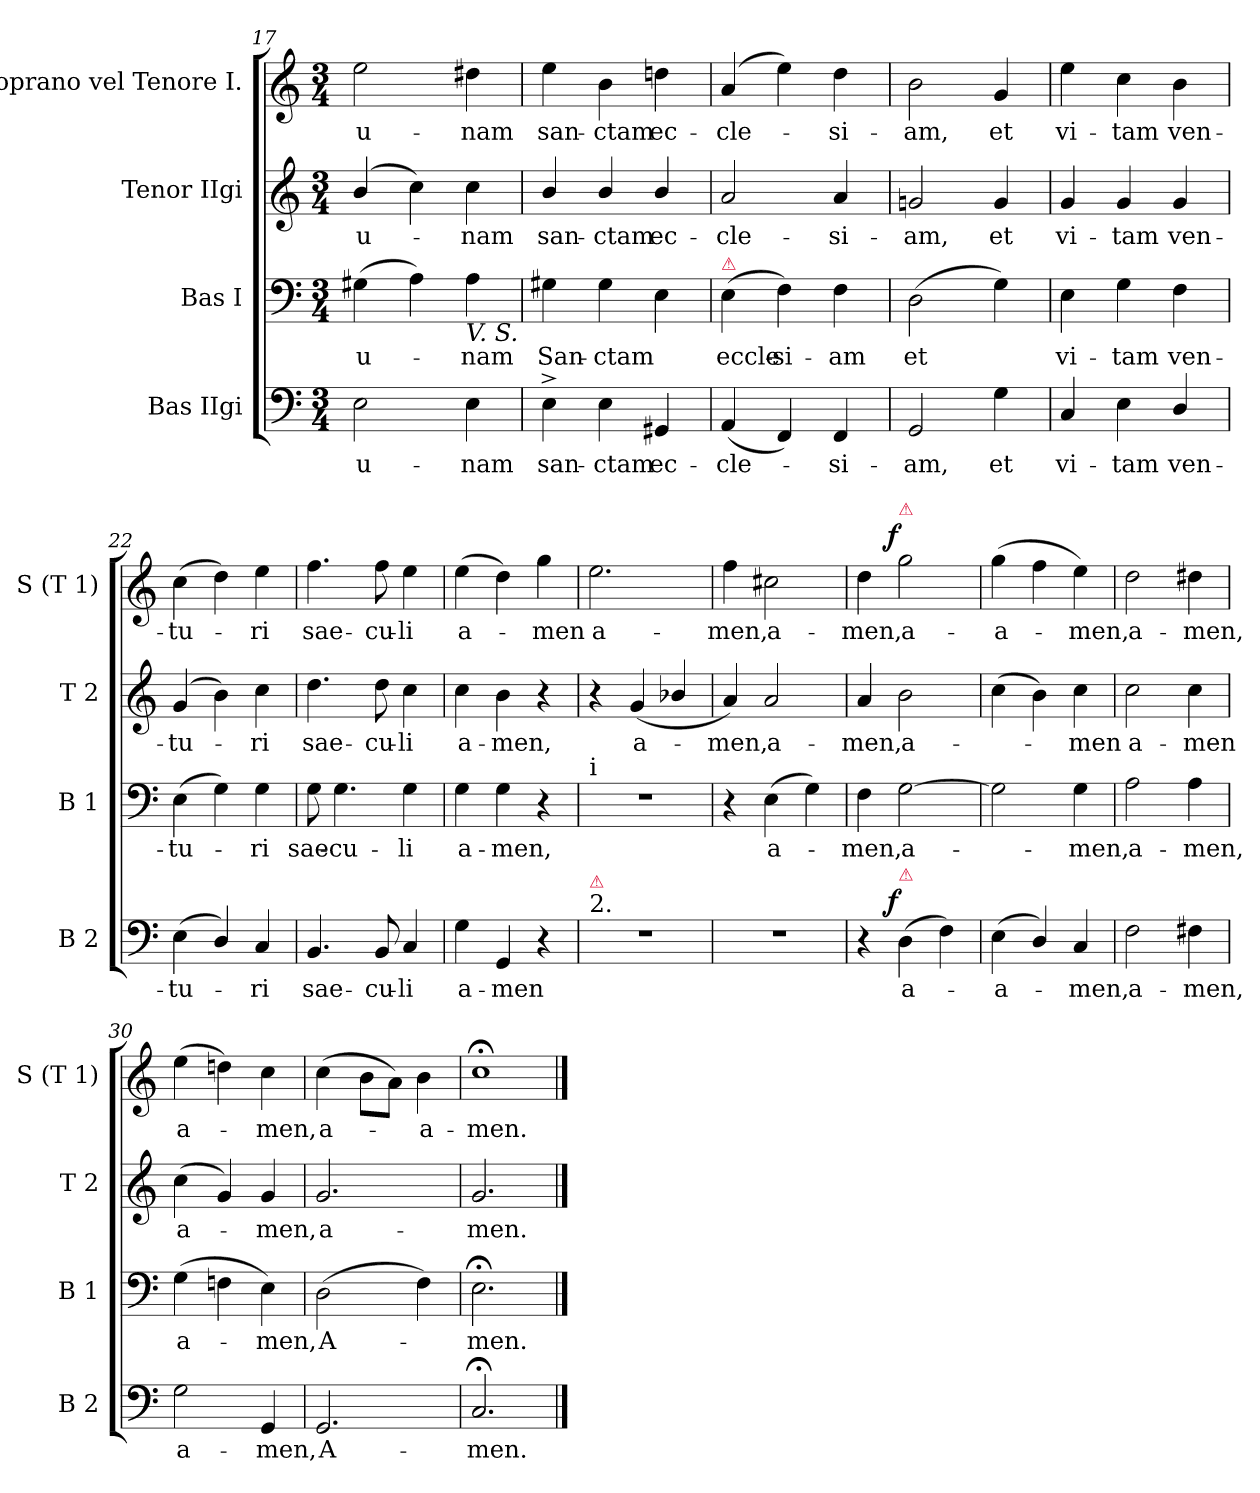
**kern	**text	**dynam	**kern	**text	**kern	**text	**kern	**text	**dynam
*part4	*part4	*part4	*part3	*part3	*part2	*part2	*part1	*part1	*part1
*staff4	*staff4	*staff4	*staff3	*staff3	*staff2	*staff2	*staff1	*staff1	*staff1
*I"Bas IIgi	*	*	*I"Bas I	*	*I"Tenor IIgi	*	*I"Soprano vel Tenore I.	*	*
*I'B 2	*	*	*I'B 1	*	*I'T 2	*	*I'S (T 1)	*	*
*clefF4	*	*	*clefF4	*	*clefG2	*	*clefG2	*	*
*k[]	*	*	*k[]	*	*k[]	*	*k[]	*	*
*C:	*	*	*C:	*	*C:	*	*C:	*	*
*M3/4	*	*	*M3/4	*	*M3/4	*	*M3/4	*	*
=17	=17	=17	=17	=17	=17	=17	=17	=17	=17
2E\	u-	.	(>4G#X\	u-	(>4b/	u-	2ee\	u-	.
.	.	.	4A\)	.	4cc\)	.	.	.	.
!	!	!	!LO:TX:b:i:t=V. S.	!	!	!	!	!	!
4E\	-nam	.	4A\	-nam	4cc\	-nam	4dd#X\	-nam	.
=18	=18	=18	=18	=18	=18	=18	=18	=18	=18
4E^>\	san-	.	4G#X\	San-	4b/	san-	4ee\	san-	.
4E\	-ctam	.	4G#\	-ctam	4b/	-ctam	4b\	-ctam	.
4GG#X/	ec-	.	4E\	.	4b/	ec-	4ddn\	ec-	.
=19	=19	=19	=19	=19	=19	=19	=19	=19	=19
!	!	!	!LO:TX:a:color=crimson:t=⚠	!	!	!	!	!	!
(<4AA/	-cle-	.	(>4E\	eccle-	2a/	-cle-	(>4a/	-cle-	.
4FF/)	.	.	4F\)	-si-	.	.	4ee\)	.	.
4FF/	-si-	.	4F\	-am	4a/	-si-	4dd\	-si-	.
=20	=20	=20	=20	=20	=20	=20	=20	=20	=20
2GG/	-am,	.	(>2D\	et	2gn/	-am,	2b\	-am,	.
4G\	et	.	4G\)	.	4g/	et	4g/	et	.
=21	=21	=21	=21	=21	=21	=21	=21	=21	=21
4C/	vi-	.	4E\	vi-	4g/	vi-	4ee\	vi-	.
4E\	-tam	.	4G\	-tam	4g/	-tam	4cc\	-tam	.
4D/	ven-	.	4F\	ven-	4g/	ven-	4b\	ven-	.
=22	=22	=22	=22	=22	=22	=22	=22	=22	=22
(>4E\	-tu-	.	(>4E\	-tu-	(>4g/	-tu-	(>4cc\	-tu-	.
4D/)	.	.	4G\)	.	4b\)	.	4dd\)	.	.
4C/	-ri	.	4G\	-ri	4cc\	-ri	4ee\	-ri	.
=23	=23	=23	=23	=23	=23	=23	=23	=23	=23
4.BB/	sae-	.	8G\	sae-	4.dd\	sae-	4.ff\	sae-	.
.	.	.	4.G\	-cu-	.	.	.	.	.
8BB/	-cu-	.	.	.	8dd\	-cu-	8ff\	-cu-	.
4C/	-li	.	4G\	-li	4cc\	-li	4ee\	-li	.
=24	=24	=24	=24	=24	=24	=24	=24	=24	=24
4G\	a-	.	4G\	a-	4cc\	a-	(>4ee\	a-	.
4GG/	-men	.	4G\	-men,	4b\	-men,	4dd\)	.	.
4r	.	.	4r	.	4r	.	4gg\	-men	.
=25	=25	=25	=25	=25	=25	=25	=25	=25	=25
!	!	!	!LO:TX:a:t=i	!	!	!	!	!	!
!LO:TX:a:t=2.	!	!	!	!	!	!	!	!	!
!LO:TX:a:color=crimson:t=⚠	!	!	!	!	!	!	!	!	!
2.r	.	.	2.r	.	4r	.	2.ee\	a-	.
.	.	.	.	.	(<4g/	a-	.	.	.
.	.	.	.	.	4b-X/	.	.	.	.
=26	=26	=26	=26	=26	=26	=26	=26	=26	=26
2.r	.	.	4r	.	4a/)	-men,	4ff\	-men,	.
.	.	.	(>4E\	a-	2a/	a-	2cc#X\	a-	.
.	.	.	4G\)	.	.	.	.	.	.
=27	=27	=27	=27	=27	=27	=27	=27	=27	=27
4r	.	.	4F\	-men,	4a/	-men,	4dd\	-men,	.
!	!	!	!	!	!	!	!LO:TX:a:color=crimson:t=⚠	!	!
!LO:TX:a:color=crimson:t=⚠	!	!	!	!	!	!	!	!	!
!	!	!LO:DY:a:rj	!	!	!	!	!	!	!LO:DY:a:rj
(>4D\	a-	f	[2G\	a-	2b\	a-	2gg\	a-	f
4F\)	.	.	.	.	.	.	.	.	.
=28	=28	=28	=28	=28	=28	=28	=28	=28	=28
(<4E\	-a-	.	2G\]	.	(>4cc\	.	(>4gg\	-a-	.
4D/)	.	.	.	.	4b\)	.	4ff\	.	.
4C/	-men,	.	4G\	-men,	4cc\	-men	4ee\)	-men,	.
=29	=29	=29	=29	=29	=29	=29	=29	=29	=29
2F\	a-	.	2A\	a-	2cc\	a-	2dd\	a-	.
4F#X\	-men,	.	4A\	-men,	4cc\	-men	4dd#X\	-men,	.
=30	=30	=30	=30	=30	=30	=30	=30	=30	=30
2G\	a-	.	(>4G\	a-	(>4cc\	a-	(>4ee\	a-	.
.	.	.	4Fn\	.	4g/)	.	4ddn\)	.	.
4GG/	-men,	.	4E\)	-men,	4g/	-men,	4cc\	-men,	.
=31	=31	=31	=31	=31	=31	=31	=31	=31	=31
2.GG/	A-	.	(>2D\	A-	2.g/	a-	(>4cc\	a-	.
.	.	.	.	.	.	.	8b\L	.	.
.	.	.	.	.	.	.	8a\J)	.	.
.	.	.	4F\)	.	.	.	4b\	-a-	.
=32	=32	=32	=32	=32	=32	=32	=32	=32	=32
!	!	!	!	!	!	!	!LO:N:vis=1	!	!
2.C;</	-men.	.	2.E;<\	-men.	2.g/	-men.	2.cc;<\	-men.	.
==	==	==	==	==	==	==	==	==	==
*-	*-	*-	*-	*-	*-	*-	*-	*-	*-
